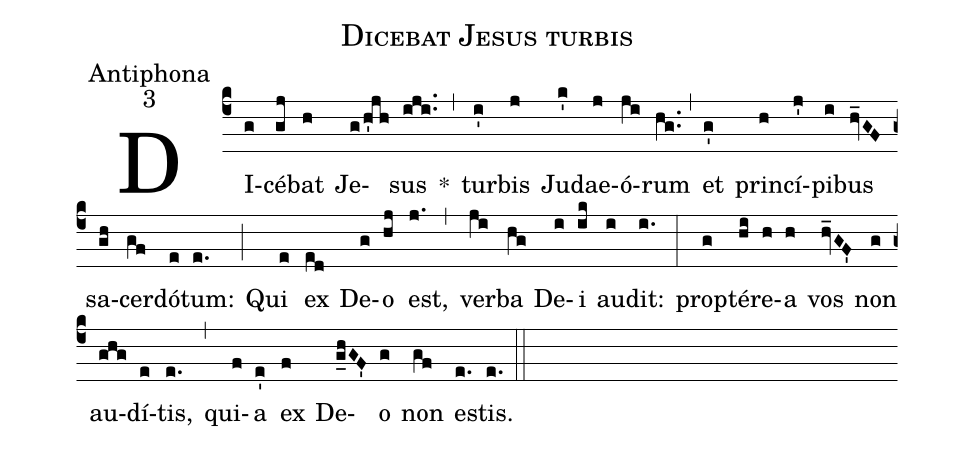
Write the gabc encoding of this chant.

name:Dicebat Jesus turbis;
office-part:Antiphona;
mode:3;
%%
(c4) DI(g)cé(gj)bat(h) Je(g/h'jh)sus(iji..) *(,) tur(i')bis(j) Ju(k')dae(j)ó(ji)rum(hg..) (,) et(g') prin(h)cí(j')pi(i)bus(hv_GF) sa(gh)cer(gf)dó(e)tum:(e.) (;) Qui(e) ex(ed) De(g)o(hj) est,(j.) (,) ver(ji)ba(hg) De(i)i(ik) au(i)dit:(i.) (:) prop(g)té(hi)re(h)a(h) vos(hv_GF') non(g) au(ghg)dí(e)tis,(e.) (,) qui(f)a(e') ex(f) De(g_hGF')o(g) non(gf) e(e.)stis.(e.) (::)
